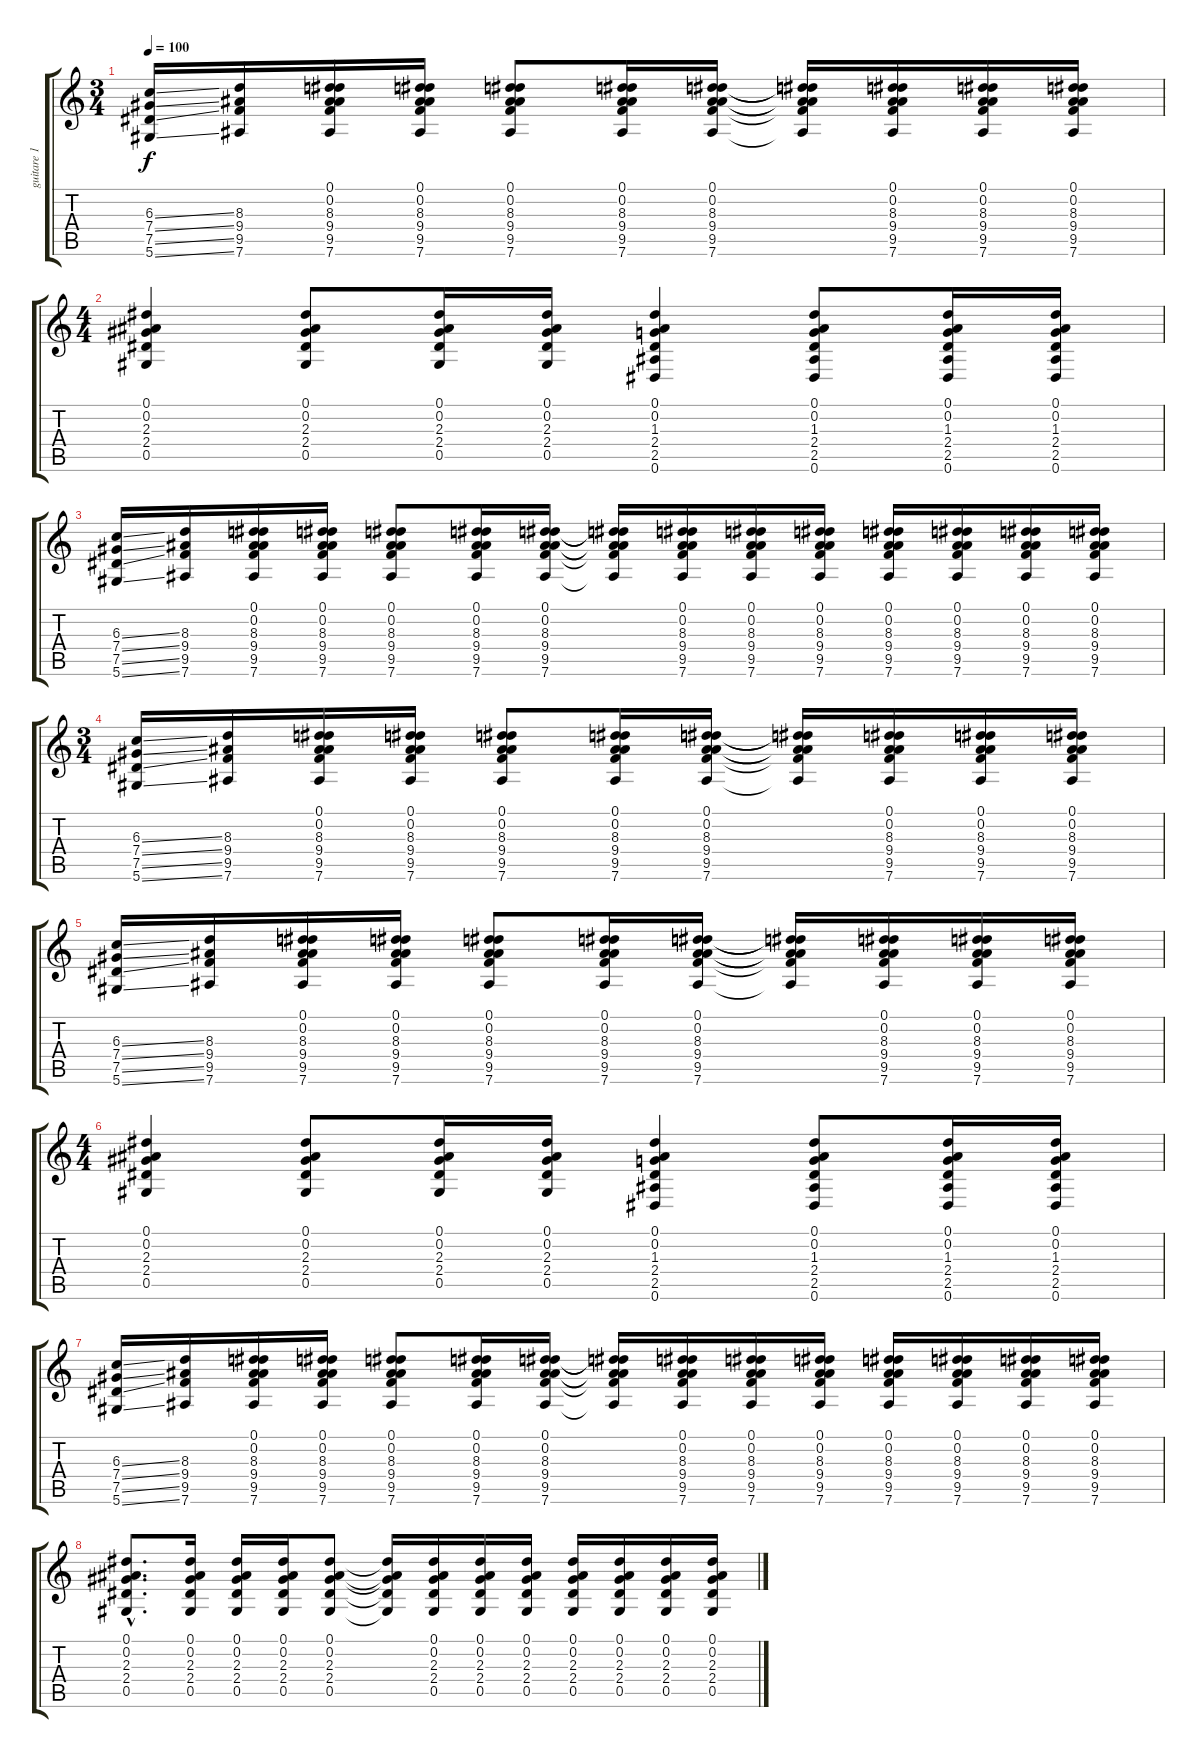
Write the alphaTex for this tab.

\track ("guitare 1" "guitare 1") {instrument acousticguitarsteel}
\staff {score tabs}
\tuning (Eb4 Bb3 Gb3 Db3 Ab2 Eb2) {hide}
\ts (3 4)
\tempo 100
\clef g2
\ks c
(6.3{ss} 7.4{ss} 7.5{ss} 5.6{ss}).16{dy f} (8.3 9.4 9.5 7.6).16 (0.1 0.2 8.3 9.4 9.5 7.6).16 (0.1 0.2 8.3 9.4 9.5 7.6).16 (0.1 0.2 8.3 9.4 9.5 7.6).8 (0.1 0.2 8.3 9.4 9.5 7.6).16 (0.1 0.2 8.3 9.4 9.5 7.6).16 (0.1{t} 0.2{t} 8.3{t} 9.4{t} 9.5{t} 7.6{t}).16 (0.1 0.2 8.3 9.4 9.5 7.6).16 (0.1 0.2 8.3 9.4 9.5 7.6).16 (0.1 0.2 8.3 9.4 9.5 7.6).16 |
\ts (4 4)
(0.1 0.2 2.3 2.4 0.5).4 (0.1 0.2 2.3 2.4 0.5).8 (0.1 0.2 2.3 2.4 0.5).16 (0.1 0.2 2.3 2.4 0.5).16 (0.1 0.2 1.3 2.4 2.5 0.6).4 (0.1 0.2 1.3 2.4 2.5 0.6).8 (0.1 0.2 1.3 2.4 2.5 0.6).16 (0.1 0.2 1.3 2.4 2.5 0.6).16 |
(6.3{ss} 7.4{ss} 7.5{ss} 5.6{ss}).16 (8.3 9.4 9.5 7.6).16 (0.1 0.2 8.3 9.4 9.5 7.6).16 (0.1 0.2 8.3 9.4 9.5 7.6).16 (0.1 0.2 8.3 9.4 9.5 7.6).8 (0.1 0.2 8.3 9.4 9.5 7.6).16 (0.1 0.2 8.3 9.4 9.5 7.6).16 (0.1{t} 0.2{t} 8.3{t} 9.4{t} 9.5{t} 7.6{t}).16 (0.1 0.2 8.3 9.4 9.5 7.6).16 (0.1 0.2 8.3 9.4 9.5 7.6).16 (0.1 0.2 8.3 9.4 9.5 7.6).16 (0.1 0.2 8.3 9.4 9.5 7.6).16 (0.1 0.2 8.3 9.4 9.5 7.6).16 (0.1 0.2 8.3 9.4 9.5 7.6).16 (0.1 0.2 8.3 9.4 9.5 7.6).16 |
\ts (3 4)
(6.3{ss} 7.4{ss} 7.5{ss} 5.6{ss}).16 (8.3 9.4 9.5 7.6).16 (0.1 0.2 8.3 9.4 9.5 7.6).16 (0.1 0.2 8.3 9.4 9.5 7.6).16 (0.1 0.2 8.3 9.4 9.5 7.6).8 (0.1 0.2 8.3 9.4 9.5 7.6).16 (0.1 0.2 8.3 9.4 9.5 7.6).16 (0.1{t} 0.2{t} 8.3{t} 9.4{t} 9.5{t} 7.6{t}).16 (0.1 0.2 8.3 9.4 9.5 7.6).16 (0.1 0.2 8.3 9.4 9.5 7.6).16 (0.1 0.2 8.3 9.4 9.5 7.6).16 |
(6.3{ss} 7.4{ss} 7.5{ss} 5.6{ss}).16 (8.3 9.4 9.5 7.6).16 (0.1 0.2 8.3 9.4 9.5 7.6).16 (0.1 0.2 8.3 9.4 9.5 7.6).16 (0.1 0.2 8.3 9.4 9.5 7.6).8 (0.1 0.2 8.3 9.4 9.5 7.6).16 (0.1 0.2 8.3 9.4 9.5 7.6).16 (0.1{t} 0.2{t} 8.3{t} 9.4{t} 9.5{t} 7.6{t}).16 (0.1 0.2 8.3 9.4 9.5 7.6).16 (0.1 0.2 8.3 9.4 9.5 7.6).16 (0.1 0.2 8.3 9.4 9.5 7.6).16 |
\ts (4 4)
(0.1 0.2 2.3 2.4 0.5).4 (0.1 0.2 2.3 2.4 0.5).8 (0.1 0.2 2.3 2.4 0.5).16 (0.1 0.2 2.3 2.4 0.5).16 (0.1 0.2 1.3 2.4 2.5 0.6).4 (0.1 0.2 1.3 2.4 2.5 0.6).8 (0.1 0.2 1.3 2.4 2.5 0.6).16 (0.1 0.2 1.3 2.4 2.5 0.6).16 |
(6.3{ss} 7.4{ss} 7.5{ss} 5.6{ss}).16 (8.3 9.4 9.5 7.6).16 (0.1 0.2 8.3 9.4 9.5 7.6).16 (0.1 0.2 8.3 9.4 9.5 7.6).16 (0.1 0.2 8.3 9.4 9.5 7.6).8 (0.1 0.2 8.3 9.4 9.5 7.6).16 (0.1 0.2 8.3 9.4 9.5 7.6).16 (0.1{t} 0.2{t} 8.3{t} 9.4{t} 9.5{t} 7.6{t}).16 (0.1 0.2 8.3 9.4 9.5 7.6).16 (0.1 0.2 8.3 9.4 9.5 7.6).16 (0.1 0.2 8.3 9.4 9.5 7.6).16 (0.1 0.2 8.3 9.4 9.5 7.6).16 (0.1 0.2 8.3 9.4 9.5 7.6).16 (0.1 0.2 8.3 9.4 9.5 7.6).16 (0.1 0.2 8.3 9.4 9.5 7.6).16 |
(0.1{hac} 0.2{hac} 2.3{hac} 2.4{hac} 0.5{hac}).8{d} (0.1 0.2 2.3 2.4 0.5).16 (0.1 0.2 2.3 2.4 0.5).16 (0.1 0.2 2.3 2.4 0.5).16 (0.1 0.2 2.3 2.4 0.5).8 (0.1{t} 0.2{t} 2.3{t} 2.4{t} 0.5{t}).16 (0.1 0.2 2.3 2.4 0.5).16 (0.1 0.2 2.3 2.4 0.5).16 (0.1 0.2 2.3 2.4 0.5).16 (0.1 0.2 2.3 2.4 0.5).16 (0.1 0.2 2.3 2.4 0.5).16 (0.1 0.2 2.3 2.4 0.5).16 (0.1 0.2 2.3 2.4 0.5).16
